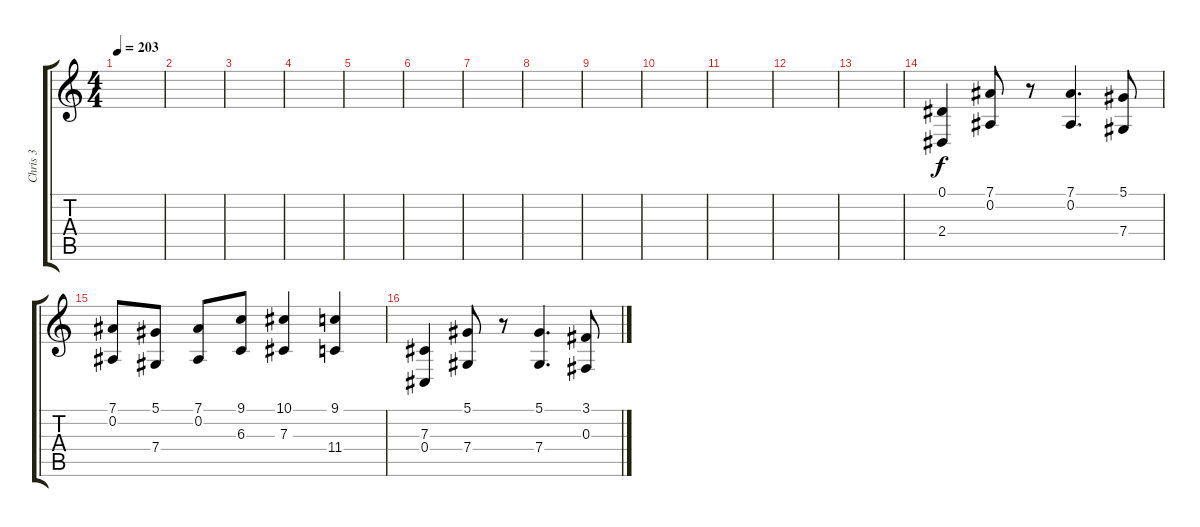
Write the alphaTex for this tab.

\track ("Chris 3" "Chris 3") {instrument violin}
\staff {score tabs}
\tuning (Eb4 Bb3 Gb3 Db3 Ab2 Eb2) {hide}
\ts (4 4)
\tempo 203
\clef g2
\ks c
|
|
|
|
|
|
|
|
|
|
|
|
|
(0.1 2.4).4 (7.1 0.2).8 r.8 (7.1 0.2).4{d} (5.1 7.4).8 |
(7.1 0.2).8 (5.1 7.4).8 (7.1 0.2).8 (9.1 6.3).8 (10.1 7.3).4 (9.1 11.4).4 |
(7.3 0.4).4 (5.1 7.4).8 r.8 (5.1 7.4).4{d} (3.1 0.3).8
